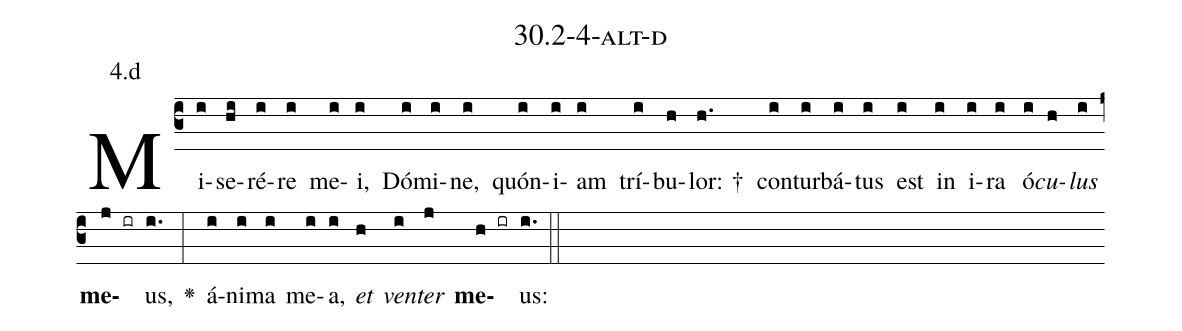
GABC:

name: 30.2-4-alt-d;
annotation: 4.d;
%%
(c3)Mi(i)se(hi)ré(i)re(i) me(i)i,(i) Dó(i)mi(i)ne,(i) quón(i)i(i)am(i) trí(i)bu(h)lor: †(h.) con(i)tur(i)bá(i)tus(i) est(i) in(i) i(i)ra(i) ó(i)<i>cu</i>(h)<i>lus</i>(i) <b>me</b>(j ir)us,(i.) <v>\greheightstar</v>(:) á(i)ni(i)ma(i) me(i)a,(i) <i>et</i>(h) <i>ven</i>(i)<i>ter</i>(j) <b>me</b>(h ir)us:(i.) (::)


%E(i) u(h) o(i) u(j) a(h) e.(i.) (::)
